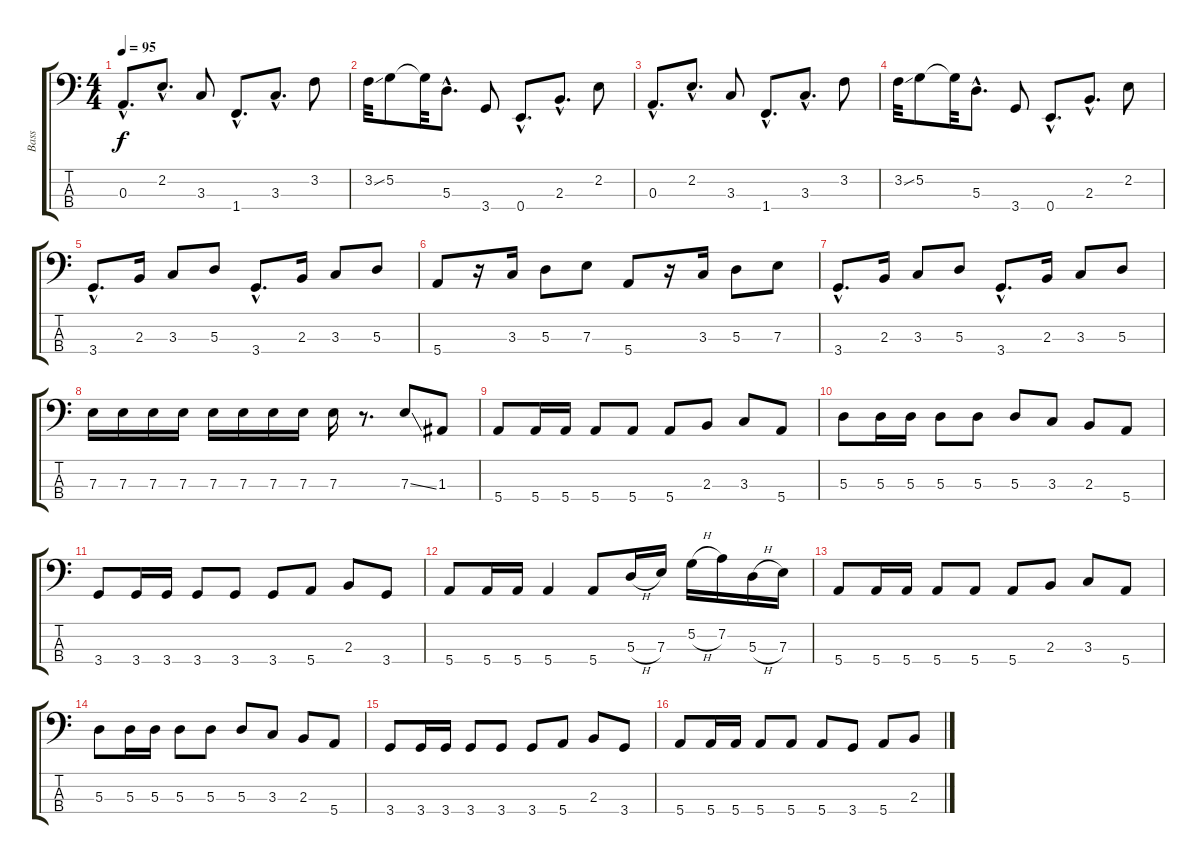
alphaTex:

\track ("Bass" "Bass") {instrument electricbassfinger}
\staff {score tabs}
\tuning (G2 D2 A1 E1) {hide}
\ts (4 4)
\tempo 95
\clef f4
\ks c
0.3{hac}.8{d dy f} 2.2{hac}.8{d} 3.3.8 1.4{hac}.8{d} 3.3{hac}.8{d} 3.2.8 |
3.2{ss}.32 5.2.8 5.2{t}.32 5.3{hac}.8{d} 3.4.8 0.4{hac}.8{d} 2.3{hac}.8{d} 2.2.8 |
0.3{hac}.8{d} 2.2{hac}.8{d} 3.3.8 1.4{hac}.8{d} 3.3{hac}.8{d} 3.2.8 |
3.2{ss}.32 5.2.8 5.2{t}.32 5.3{hac}.8{d} 3.4.8 0.4{hac}.8{d} 2.3{hac}.8{d} 2.2.8 |
3.4{hac}.8{d} 2.3.16 3.3.8 5.3.8 3.4{hac}.8{d} 2.3.16 3.3.8 5.3.8 |
5.4.8 r.16 3.3.16 5.3.8 7.3.8 5.4.8 r.16 3.3.16 5.3.8 7.3.8 |
3.4{hac}.8{d} 2.3.16 3.3.8 5.3.8 3.4{hac}.8{d} 2.3.16 3.3.8 5.3.8 |
7.3.16 7.3.16 7.3.16 7.3.16 7.3.16 7.3.16 7.3.16 7.3.16 7.3.16 r.8{d} 7.3{ss}.8 1.3.8 |
5.4.8 5.4.16 5.4.16 5.4.8 5.4.8 5.4.8 2.3.8 3.3.8 5.4.8 |
5.3.8 5.3.16 5.3.16 5.3.8 5.3.8 5.3.8 3.3.8 2.3.8 5.4.8 |
3.4.8 3.4.16 3.4.16 3.4.8 3.4.8 3.4.8 5.4.8 2.3.8 3.4.8 |
5.4.8 5.4.16 5.4.16 5.4.4 5.4.8 5.3{h}.16 7.3.16 5.2{h}.16 7.2.16 5.3{h}.16 7.3.16 |
5.4.8 5.4.16 5.4.16 5.4.8 5.4.8 5.4.8 2.3.8 3.3.8 5.4.8 |
5.3.8 5.3.16 5.3.16 5.3.8 5.3.8 5.3.8 3.3.8 2.3.8 5.4.8 |
3.4.8 3.4.16 3.4.16 3.4.8 3.4.8 3.4.8 5.4.8 2.3.8 3.4.8 |
5.4.8 5.4.16 5.4.16 5.4.8 5.4.8 5.4.8 3.4.8 5.4.8 2.3.8
